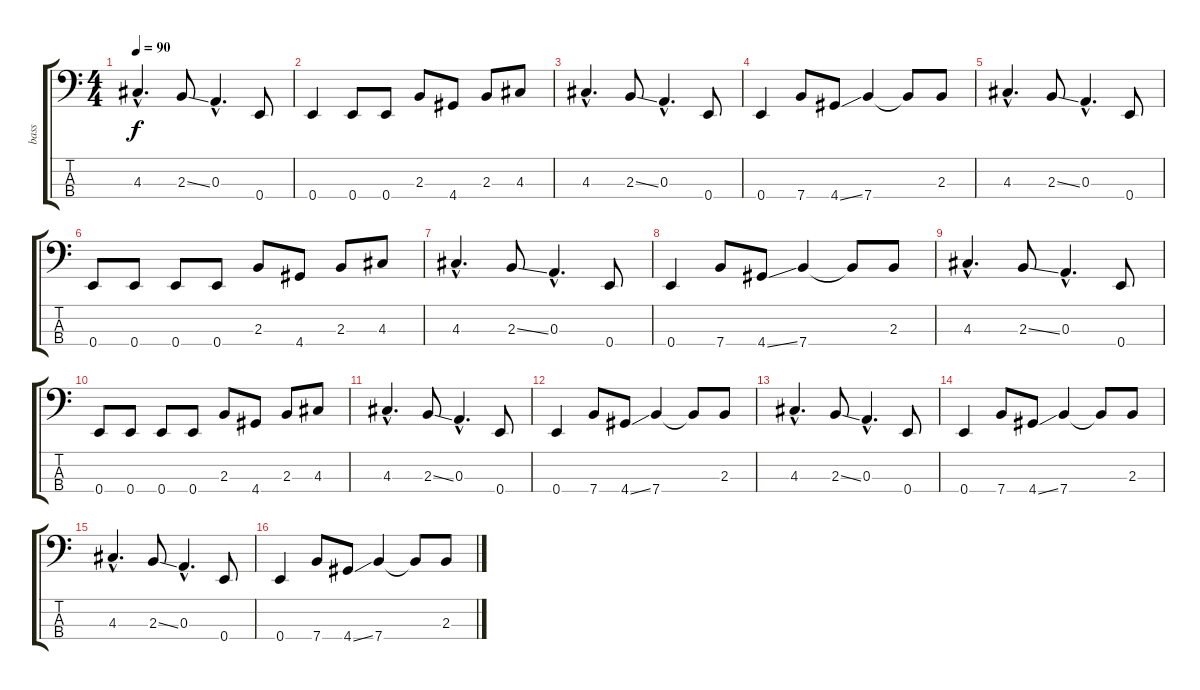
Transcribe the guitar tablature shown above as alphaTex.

\track ("bass" "bass") {instrument electricbassfinger}
\staff {score tabs}
\tuning (G2 D2 A1 E1) {hide}
\ts (4 4)
\tempo 90
\clef f4
\ks c
4.3{hac}.4{d dy f} 2.3{ss}.8 0.3{hac}.4{d} 0.4.8 |
0.4.4 0.4.8 0.4.8 2.3.8 4.4.8 2.3.8 4.3.8 |
4.3{hac}.4{d} 2.3{ss}.8 0.3{hac}.4{d} 0.4.8 |
0.4.4 7.4.8 4.4{ss}.8 7.4.4 7.4{t}.8 2.3.8 |
4.3{hac}.4{d} 2.3{ss}.8 0.3{hac}.4{d} 0.4.8 |
0.4.8 0.4.8 0.4.8 0.4.8 2.3.8 4.4.8 2.3.8 4.3.8 |
4.3{hac}.4{d} 2.3{ss}.8 0.3{hac}.4{d} 0.4.8 |
0.4.4 7.4.8 4.4{ss}.8 7.4.4 7.4{t}.8 2.3.8 |
4.3{hac}.4{d} 2.3{ss}.8 0.3{hac}.4{d} 0.4.8 |
0.4.8 0.4.8 0.4.8 0.4.8 2.3.8 4.4.8 2.3.8 4.3.8 |
4.3{hac}.4{d} 2.3{ss}.8 0.3{hac}.4{d} 0.4.8 |
0.4.4 7.4.8 4.4{ss}.8 7.4.4 7.4{t}.8 2.3.8 |
4.3{hac}.4{d} 2.3{ss}.8 0.3{hac}.4{d} 0.4.8 |
0.4.4 7.4.8 4.4{ss}.8 7.4.4 7.4{t}.8 2.3.8 |
4.3{hac}.4{d} 2.3{ss}.8 0.3{hac}.4{d} 0.4.8 |
0.4.4 7.4.8 4.4{ss}.8 7.4.4 7.4{t}.8 2.3.8
